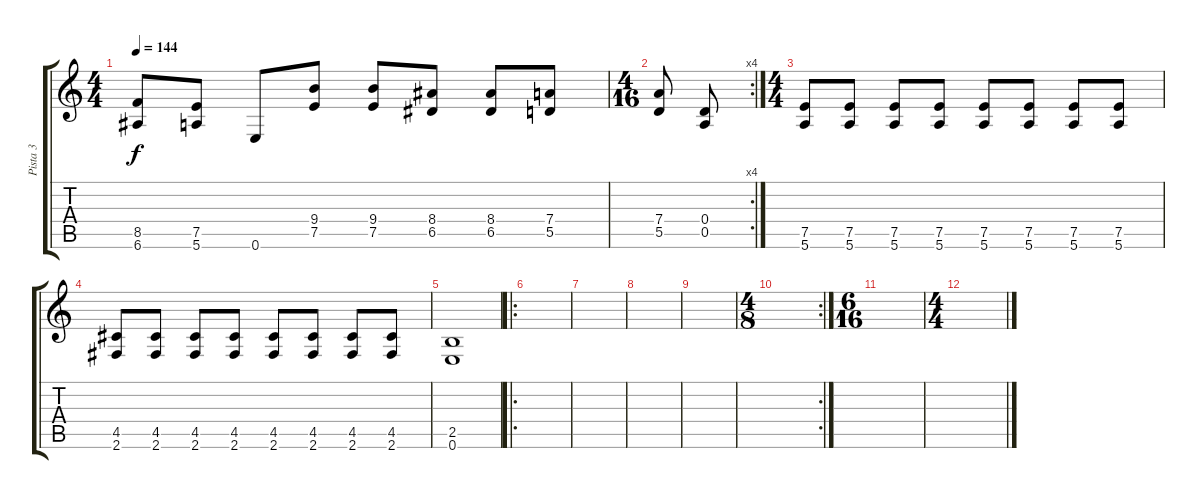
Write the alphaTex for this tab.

\track ("Pista 3" "Pista 3") {instrument distortionguitar}
\staff {score tabs}
\tuning (E4 B3 G3 D3 A2 E2) {hide}
\ts (4 4)
\tempo 144
\clef g2
\ks c
(8.5 6.6).8{dy f} (7.5 5.6).8 0.6.8 (9.4 7.5).8 (9.4 7.5).8 (8.4 6.5).8 (8.4 6.5).8 (7.4 5.5).8 |
\rc 4
\ts (4 16)
(7.4 5.5).8 (0.4 0.5).8 |
\ts (4 4)
(7.5 5.6).8 (7.5 5.6).8 (7.5 5.6).8 (7.5 5.6).8 (7.5 5.6).8 (7.5 5.6).8 (7.5 5.6).8 (7.5 5.6).8 |
(4.5 2.6).8 (4.5 2.6).8 (4.5 2.6).8 (4.5 2.6).8 (4.5 2.6).8 (4.5 2.6).8 (4.5 2.6).8 (4.5 2.6).8 |
(2.5 0.6).1 |
\ro
|
|
|
|
\rc 2
\ts (4 8)
|
\ts (6 16)
|
\ts (4 4)
